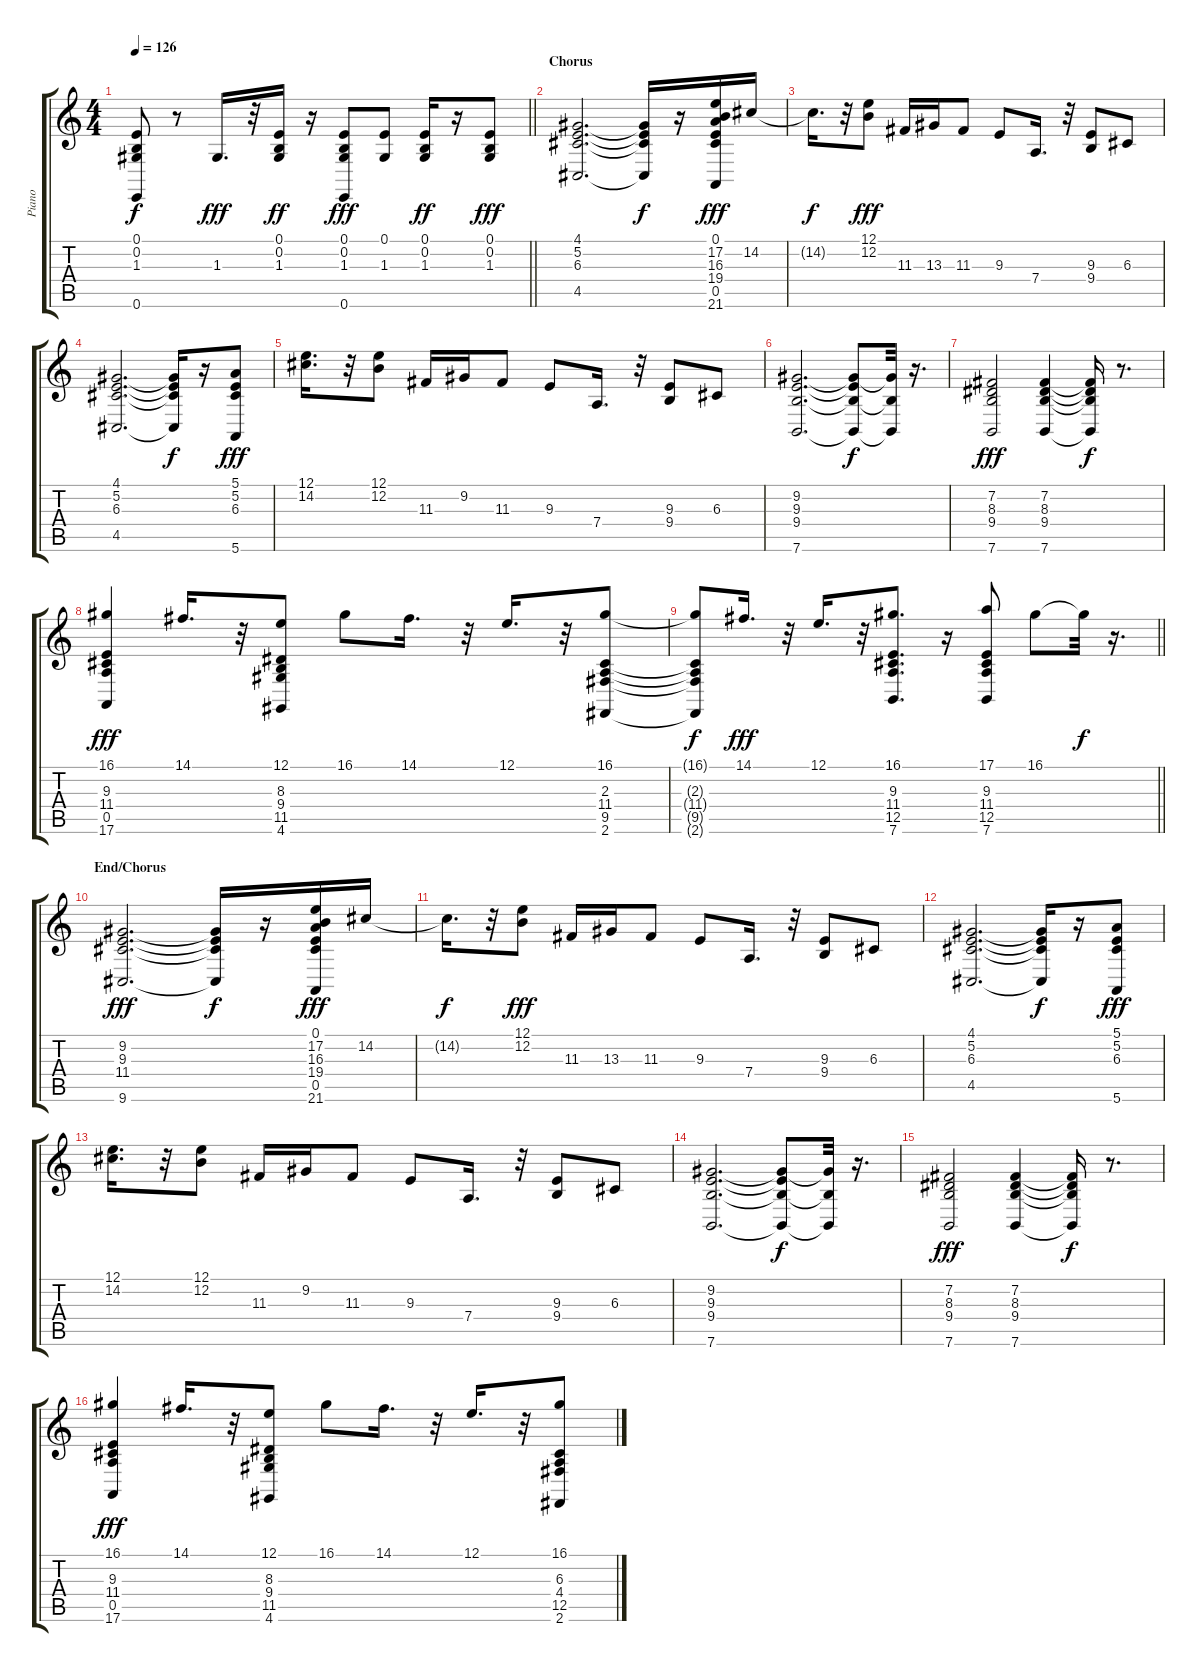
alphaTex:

\track ("Piano" "Piano") {instrument brightacousticpiano}
\staff {score tabs}
\tuning (E4 B3 G3 D3 A2 E2) {hide}
\ts (4 4)
\tempo 126
\clef g2
\barLineRight lightlight
\ks c
(0.1{t} 0.2{t} 1.3{t} 0.6{t}).8{dy f} r.8 1.3.16{d dy fff} r.32 (0.1 0.2 1.3).16{dy ff} r.16 (0.1 0.2 1.3 0.6).8{dy fff} (0.1 1.3).8 (0.1 0.2 1.3).16{dy ff} r.16 (0.1 0.2 1.3).8{dy fff} |
\section ("" "Chorus")
(4.1 5.2 6.3 4.5).2{d} (4.1{t} 5.2{t} 6.3{t} 4.5{t}).16{dy f} r.16 (0.1 17.2 16.3 19.4 0.5 21.6).16{dy fff} 14.2.16 |
14.2{t}.16{d dy f} r.32 (12.1 12.2).8{dy fff} 11.3.16 13.3.16 11.3.8 9.3.8 7.4.16{d} r.32 (9.3 9.4).8 6.3.8 |
(4.1 5.2 6.3 4.5).2{d} (4.1{t} 5.2{t} 6.3{t} 4.5{t}).16{dy f} r.16 (5.1 5.2 6.3 5.6).8{dy fff} |
(12.1 14.2).16{d} r.32 (12.1 12.2).8 11.3.16 9.2.16 11.3.8 9.3.8 7.4.16{d} r.32 (9.3 9.4).8 6.3.8 |
(9.2 9.3 9.4 7.6).2{d} (9.2{t} 9.3{t} 9.4{t} 7.6{t}).8{dy f} (9.2{t} 9.4{t} 7.6{t}).32 r.16{d} |
(7.2 8.3 9.4 7.6).2{dy fff} (7.2 8.3 9.4 7.6).4 (7.2{t} 8.3{t} 9.4{t} 7.6{t}).16{dy f} r.8{d} |
(16.1 9.3 11.4 0.5 17.6).4{dy fff} 14.1.16{d} r.32 (12.1 8.3 9.4 11.5 4.6).8 16.1.8 14.1.16{d} r.32 12.1.16{d} r.32 (16.1 2.3 11.4 9.5 2.6).8 |
\barLineRight lightlight
(16.1{t} 2.3{t} 11.4{t} 9.5{t} 2.6{t}).8{dy f} 14.1.16{d dy fff} r.32 12.1.16{d} r.32 (16.1 9.3 11.4 12.5 7.6).8{d} r.16 (17.1 9.3 11.4 12.5 7.6).8 16.1.8 16.1{t}.32{dy f} r.16{d} |
\section ("" "End/Chorus")
(9.2 9.3 11.4 9.6).2{d dy fff} (9.2{t} 9.3{t} 11.4{t} 9.6{t}).16{dy f} r.16 (0.1 17.2 16.3 19.4 0.5 21.6).16{dy fff} 14.2.16 |
14.2{t}.16{d dy f} r.32 (12.1 12.2).8{dy fff} 11.3.16 13.3.16 11.3.8 9.3.8 7.4.16{d} r.32 (9.3 9.4).8 6.3.8 |
(4.1 5.2 6.3 4.5).2{d} (4.1{t} 5.2{t} 6.3{t} 4.5{t}).16{dy f} r.16 (5.1 5.2 6.3 5.6).8{dy fff} |
(12.1 14.2).16{d} r.32 (12.1 12.2).8 11.3.16 9.2.16 11.3.8 9.3.8 7.4.16{d} r.32 (9.3 9.4).8 6.3.8 |
(9.2 9.3 9.4 7.6).2{d} (9.2{t} 9.3{t} 9.4{t} 7.6{t}).8{dy f} (9.2{t} 9.4{t} 7.6{t}).32 r.16{d} |
(7.2 8.3 9.4 7.6).2{dy fff} (7.2 8.3 9.4 7.6).4 (7.2{t} 8.3{t} 9.4{t} 7.6{t}).16{dy f} r.8{d} |
(16.1 9.3 11.4 0.5 17.6).4{dy fff} 14.1.16{d} r.32 (12.1 8.3 9.4 11.5 4.6).8 16.1.8 14.1.16{d} r.32 12.1.16{d} r.32 (16.1 6.3 4.4 12.5 2.6).8
